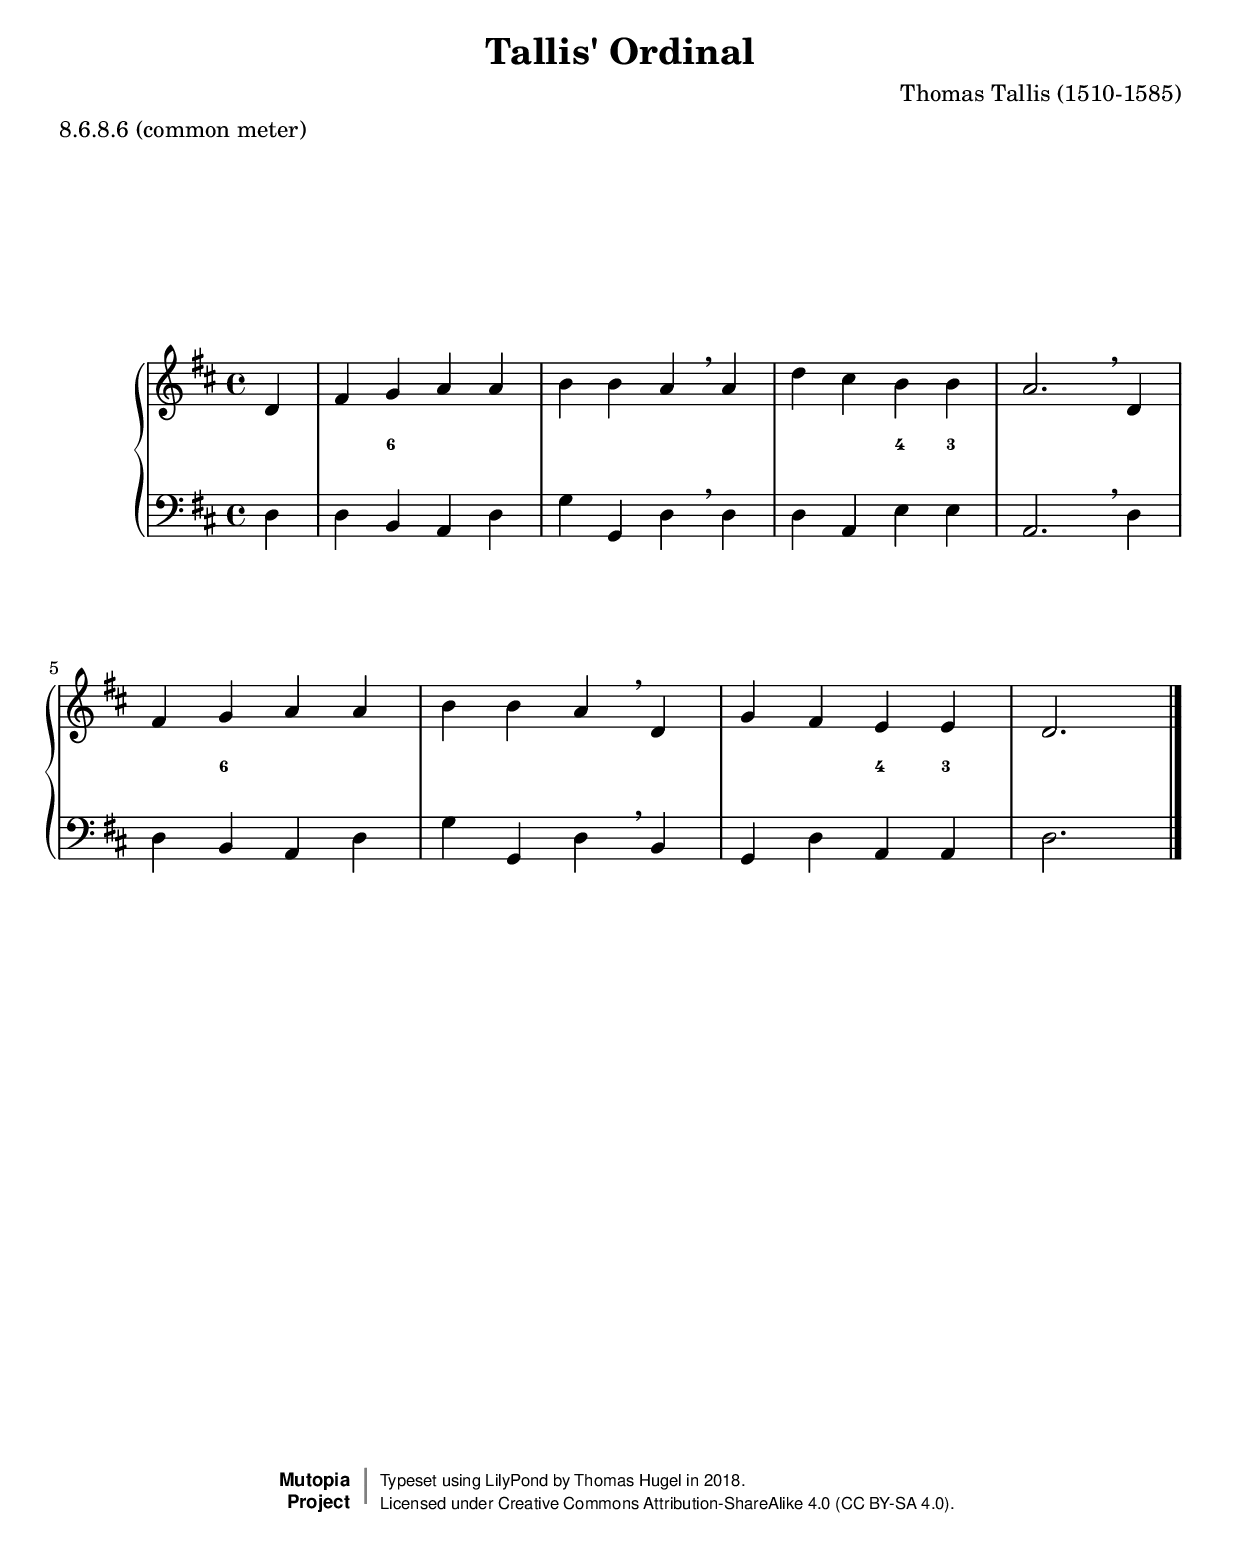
\version "2.19.82"
\paper {
    markup-system-spacing =
    #'((basic-distance . 12) 
       (minimum-distance . 8)
       (padding . 1)
       (stretchability . 10)) % default 60
    system-system-spacing =
    #'((basic-distance . 12) 
       (minimum-distance . 8)
       (padding . 1)
       (stretchability . 3)) % default 60
}


\header {
    title = "Tallis' Ordinal"
    composer = "Thomas Tallis (1510-1585)"
    %opus = "Opus 0"
    %piece = "Left-aligned header"
    date = "1567"
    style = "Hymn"
    meter = "8.6.8.6 (common meter)"
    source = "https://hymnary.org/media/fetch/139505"

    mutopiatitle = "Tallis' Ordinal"
    %mutopiaopus = "Op.0"
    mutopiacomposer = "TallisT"
    %--A list of instruments can be found at http://www.mutopiaproject.org/browse.html#byInstrument
    %--Multiple instruments are separated by a comma
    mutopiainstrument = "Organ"
}

global = {
  \key d \major
  \time 4/4
}

upperStaff = \relative c' {
  \partial 4 d4 |
  fis g a a |
  b b a \breathe a |
  d cis b b |
  a2. \breathe d,4 | \octaveCheck d'
  fis g a a |
  b b a \breathe d, |
  g fis e e |
  d2. \bar "|." \barNumberCheck #8
}

figs = \figuremode {
  <_>4 |
  <_> <6> <_> <_> |
  <_> <_> <_> <_> |
  <_> <_> <4> <3> |
  <_>2. <_>4 |
  <_> <6> <_> <_> |
  <_> <_> <_> <_> |
  <_> <_> <4> <3> |
  <_>2. \barNumberCheck #8
}

lowerStaff = \relative c {
  \partial 4 d4 |
  d b a d |
  g g, d' \breathe d |
  d a e' e |
  a,2. \breathe d4 | \octaveCheck d
  d b a d |
  g g, d' \breathe b |
  g d' a a |
  d2. \bar "|." \barNumberCheck #8
}

%---------------------------------------------------------------------
%--Paper-size setting must be commented out or deleted upon submission.
%--LilyPond engraves to paper size A4 by default.
%--Uncomment the setting below to validate your typesetting
%--in "letter" sizing.
%--Mutopia publishes both A4 and letter-sized versions.
%---------------------------------------------------------------------
% #(set-default-paper-size "letter")

%--Default staff size is 20
#(set-global-staff-size 20)

\paper {
    top-margin = 8\mm                              %-minimum: 8 mm
    top-markup-spacing.basic-distance = #6         %-dist. from bottom of top margin to the first markup/title
    top-system-spacing.basic-distance = #12        %-dist. from top margin to system in pages with no titles
    last-bottom-spacing.padding = #2               %-min #1.5 -pads music from copyright block 
    ragged-bottom = ##f
    ragged-last-bottom = ##f
}



%-------Typeset music and generate midi


\layout {
  \context {
    \PianoStaff \override VerticalAxisGroup.staff-staff-spacing = % .basic-distance = #50
      #'((basic-distance . 2) 
         (minimum-distance . 2)
         (padding . 1)
         (stretchability . 5)) % default 60
  }
  \context {
    \FiguredBass \override VerticalAxisGroup.staff-affinity = #CENTER
  }
  
}

\score {
    \context PianoStaff  <<
        \set PianoStaff.midiInstrument = "church organ"
        \new Staff { \clef treble \global \upperStaff }
        \new FiguredBass { \figs }
        \new Staff { \clef bass \global \lowerStaff }
    >>
    \layout{}
    \midi  { \tempo 4 = 42 }
}

%---------------------------------------------------------------------
%--Refer to http://www.mutopiaproject.org/contribute.html
%--for usage and possible values for header variables.
%---------------------------------------------------------------------
\header {
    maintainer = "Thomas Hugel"
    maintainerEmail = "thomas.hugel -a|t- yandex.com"
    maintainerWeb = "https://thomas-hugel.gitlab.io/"
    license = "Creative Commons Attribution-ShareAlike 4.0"
    year = "2018"

    % Footer, tagline, and copyright blocks are included here for reference
    % and spacing purposes only.  There's no need to change these.
    % These blocks will be overridden by Mutopia during the publishing process.
    % footer = "Mutopia-2018"
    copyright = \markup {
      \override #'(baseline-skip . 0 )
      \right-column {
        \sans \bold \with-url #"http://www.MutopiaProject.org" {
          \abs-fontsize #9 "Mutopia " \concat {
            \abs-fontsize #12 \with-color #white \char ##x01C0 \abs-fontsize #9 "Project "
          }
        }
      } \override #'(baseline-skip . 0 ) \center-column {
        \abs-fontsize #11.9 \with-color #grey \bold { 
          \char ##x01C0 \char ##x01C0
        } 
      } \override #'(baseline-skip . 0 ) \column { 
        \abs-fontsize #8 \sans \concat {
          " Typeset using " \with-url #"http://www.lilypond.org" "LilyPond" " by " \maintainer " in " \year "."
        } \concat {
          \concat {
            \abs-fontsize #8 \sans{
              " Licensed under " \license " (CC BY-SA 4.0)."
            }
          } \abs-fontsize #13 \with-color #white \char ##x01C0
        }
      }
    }
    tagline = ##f
}

